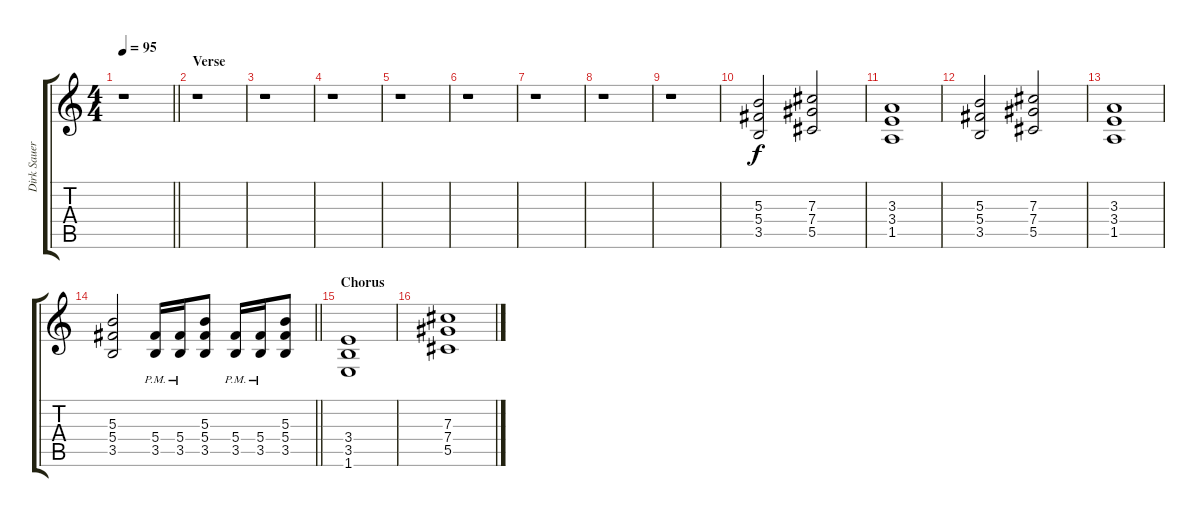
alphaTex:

\track ("Dirk Sauer" "Dirk Sauer") {instrument distortionguitar}
\staff {score tabs}
\tuning (Eb4 Bb3 Gb3 Db3 Ab2 Eb2) {hide}
\ts (4 4)
\tempo 95
\clef g2
\barLineRight lightlight
\ks c
r.1{dy f} |
\section ("" "Verse")
r.1 |
r.1 |
r.1 |
r.1 |
r.1 |
r.1 |
r.1 |
r.1 |
(5.3 5.4 3.5).2 (7.3 7.4 5.5).2 |
(3.3 3.4 1.5).1 |
(5.3 5.4 3.5).2 (7.3 7.4 5.5).2 |
(3.3 3.4 1.5).1 |
\barLineRight lightlight
(5.3 5.4 3.5).2 (5.4{pm} 3.5{pm}).16 (5.4{pm} 3.5{pm}).16 (5.3 5.4 3.5).8 (5.4{pm} 3.5{pm}).16 (5.4{pm} 3.5{pm}).16 (5.3 5.4 3.5).8 |
\section ("" "Chorus")
(3.4 3.5 1.6).1 |
(7.3 7.4 5.5).1
